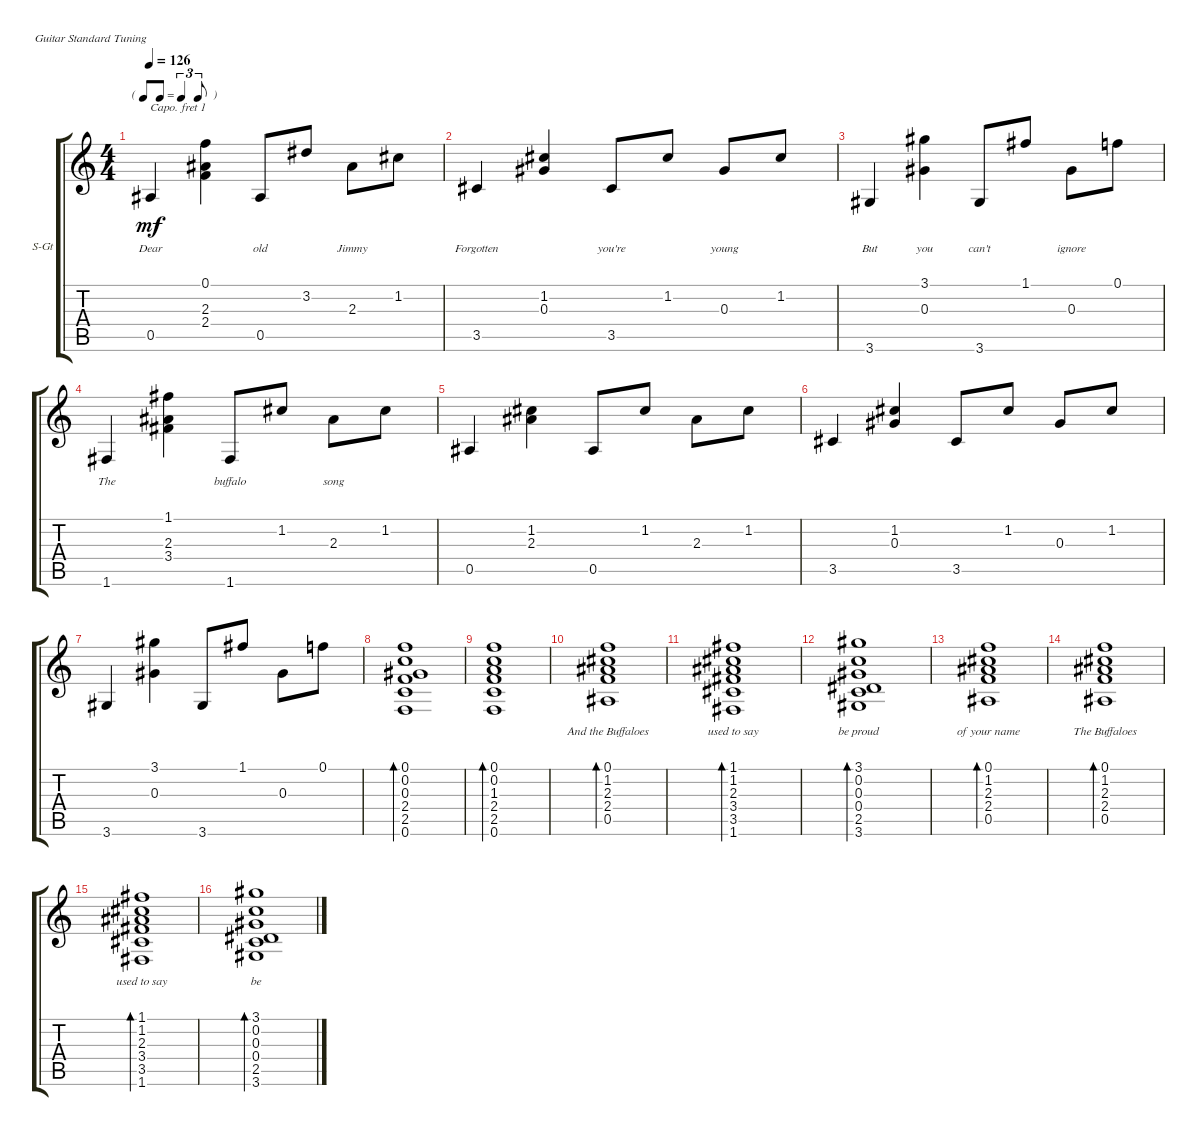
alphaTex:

\defaultSystemsLayout 4
\bracketExtendMode groupsimilarinstruments
\firstSystemTrackNameOrientation horizontal
\otherSystemsTrackNameOrientation horizontal
\track ("Steel Guitar" "S-Gt") {instrument acousticguitarsteel}
\staff {score tabs}
\capo 1
\tuning (E4 B3 G3 D3 A2 E2)
\ts (4 4)
\tf triplet8th
\tempo 126
\clef g2
\ks c
0.5.4{lyrics (0 "") lyrics (1 "Dear") lyrics (2 "") lyrics (3 "") lyrics (4 "") dy mf} (2.3 2.4 0.1).4{lyrics (0 "") lyrics (1 "") lyrics (2 "") lyrics (3 "") lyrics (4 "")} 0.5.8{lyrics (0 "") lyrics (1 "old") lyrics (2 "") lyrics (3 "") lyrics (4 "")} 3.2.8{lyrics (0 "") lyrics (1 "") lyrics (2 "") lyrics (3 "") lyrics (4 "")} 2.3.8{lyrics (0 "") lyrics (1 "Jimmy") lyrics (2 "") lyrics (3 "") lyrics (4 "")} 1.2.8{lyrics (0 "") lyrics (1 "") lyrics (2 "") lyrics (3 "") lyrics (4 "")} |
3.5.4{lyrics (0 "") lyrics (1 "Forgotten") lyrics (2 "") lyrics (3 "") lyrics (4 "")} (0.3 1.2).4{lyrics (0 "") lyrics (1 "") lyrics (2 "") lyrics (3 "") lyrics (4 "")} 3.5.8{lyrics (0 "") lyrics (1 "you're") lyrics (2 "") lyrics (3 "") lyrics (4 "")} 1.2.8{lyrics (0 "") lyrics (1 "") lyrics (2 "") lyrics (3 "") lyrics (4 "")} 0.3.8{lyrics (0 "") lyrics (1 "young") lyrics (2 "") lyrics (3 "") lyrics (4 "")} 1.2.8{lyrics (0 "") lyrics (1 "") lyrics (2 "") lyrics (3 "") lyrics (4 "")} |
3.6.4{lyrics (0 "") lyrics (1 "But") lyrics (2 "") lyrics (3 "") lyrics (4 "")} (3.1 0.3).4{lyrics (0 "") lyrics (1 "you") lyrics (2 "") lyrics (3 "") lyrics (4 "")} 3.6.8{lyrics (0 "") lyrics (1 "can't") lyrics (2 "") lyrics (3 "") lyrics (4 "")} 1.1.8{lyrics (0 "") lyrics (1 "") lyrics (2 "") lyrics (3 "") lyrics (4 "")} 0.3.8{lyrics (0 "") lyrics (1 "ignore") lyrics (2 "") lyrics (3 "") lyrics (4 "")} 0.1.8{lyrics (0 "") lyrics (1 "") lyrics (2 "") lyrics (3 "") lyrics (4 "")} |
1.6.4{lyrics (0 "") lyrics (1 "The") lyrics (2 "") lyrics (3 "") lyrics (4 "")} (1.1 2.3 3.4).4{lyrics (0 "") lyrics (1 "") lyrics (2 "") lyrics (3 "") lyrics (4 "")} 1.6.8{lyrics (0 "") lyrics (1 "buffalo") lyrics (2 "") lyrics (3 "") lyrics (4 "")} 1.2.8{lyrics (0 "") lyrics (1 "") lyrics (2 "") lyrics (3 "") lyrics (4 "")} 2.3.8{lyrics (0 "") lyrics (1 "song") lyrics (2 "") lyrics (3 "") lyrics (4 "")} 1.2.8{lyrics (0 "") lyrics (1 "") lyrics (2 "") lyrics (3 "") lyrics (4 "")} |
0.5.4{lyrics (0 "") lyrics (1 "") lyrics (2 "") lyrics (3 "") lyrics (4 "")} (2.3 1.2).4{lyrics (0 "") lyrics (1 "") lyrics (2 "") lyrics (3 "") lyrics (4 "")} 0.5.8{lyrics (0 "") lyrics (1 "") lyrics (2 "") lyrics (3 "") lyrics (4 "")} 1.2.8{lyrics (0 "") lyrics (1 "") lyrics (2 "") lyrics (3 "") lyrics (4 "")} 2.3.8{lyrics (0 "") lyrics (1 "") lyrics (2 "") lyrics (3 "") lyrics (4 "")} 1.2.8{lyrics (0 "") lyrics (1 "") lyrics (2 "") lyrics (3 "") lyrics (4 "")} |
3.5.4{lyrics (0 "") lyrics (1 "") lyrics (2 "") lyrics (3 "") lyrics (4 "")} (0.3 1.2).4{lyrics (0 "") lyrics (1 "") lyrics (2 "") lyrics (3 "") lyrics (4 "")} 3.5.8{lyrics (0 "") lyrics (1 "") lyrics (2 "") lyrics (3 "") lyrics (4 "")} 1.2.8{lyrics (0 "") lyrics (1 "") lyrics (2 "") lyrics (3 "") lyrics (4 "")} 0.3.8{lyrics (0 "") lyrics (1 "") lyrics (2 "") lyrics (3 "") lyrics (4 "")} 1.2.8{lyrics (0 "") lyrics (1 "") lyrics (2 "") lyrics (3 "") lyrics (4 "")} |
3.6.4{lyrics (0 "") lyrics (1 "") lyrics (2 "") lyrics (3 "") lyrics (4 "")} (3.1 0.3).4{lyrics (0 "") lyrics (1 "") lyrics (2 "") lyrics (3 "") lyrics (4 "")} 3.6.8{lyrics (0 "") lyrics (1 "") lyrics (2 "") lyrics (3 "") lyrics (4 "")} 1.1.8{lyrics (0 "") lyrics (1 "") lyrics (2 "") lyrics (3 "") lyrics (4 "")} 0.3.8{lyrics (0 "") lyrics (1 "") lyrics (2 "") lyrics (3 "") lyrics (4 "")} 0.1.8{lyrics (0 "") lyrics (1 "") lyrics (2 "") lyrics (3 "") lyrics (4 "")} |
(0.6 2.5 2.4 0.3 0.2 0.1).1{bd 265 lyrics (0 "") lyrics (1 "") lyrics (2 "") lyrics (3 "") lyrics (4 "")} |
(0.6 2.5 2.4 1.3 0.2 0.1).1{bd 281 lyrics (0 "") lyrics (1 "") lyrics (2 "") lyrics (3 "") lyrics (4 "")} |
(0.5 2.4 2.3 1.2 0.1).1{bd 262 lyrics (0 "") lyrics (1 "And the Buffaloes") lyrics (2 "") lyrics (3 "") lyrics (4 "")} |
(1.6 3.5 3.4 2.3 1.2 1.1).1{bd 259 lyrics (0 "") lyrics (1 "used to say") lyrics (2 "") lyrics (3 "") lyrics (4 "")} |
(3.6 2.5 0.4 0.3 0.2 3.1).1{bd 256 lyrics (0 "") lyrics (1 "be proud") lyrics (2 "") lyrics (3 "") lyrics (4 "")} |
(0.5 2.4 2.3 1.2 0.1).1{bd 253 lyrics (0 "") lyrics (1 "of your name") lyrics (2 "") lyrics (3 "") lyrics (4 "")} |
(0.5 2.4 2.3 1.2 0.1).1{bd 250 lyrics (0 "") lyrics (1 "The Buffaloes") lyrics (2 "") lyrics (3 "") lyrics (4 "")} |
(1.6 3.5 3.4 2.3 1.2 1.1).1{bd 247 lyrics (0 "") lyrics (1 "used to say") lyrics (2 "") lyrics (3 "") lyrics (4 "")} |
(3.6 2.5 0.4 0.3 0.2 3.1).1{bd 247 lyrics (0 "") lyrics (1 "be") lyrics (2 "") lyrics (3 "") lyrics (4 "")}
